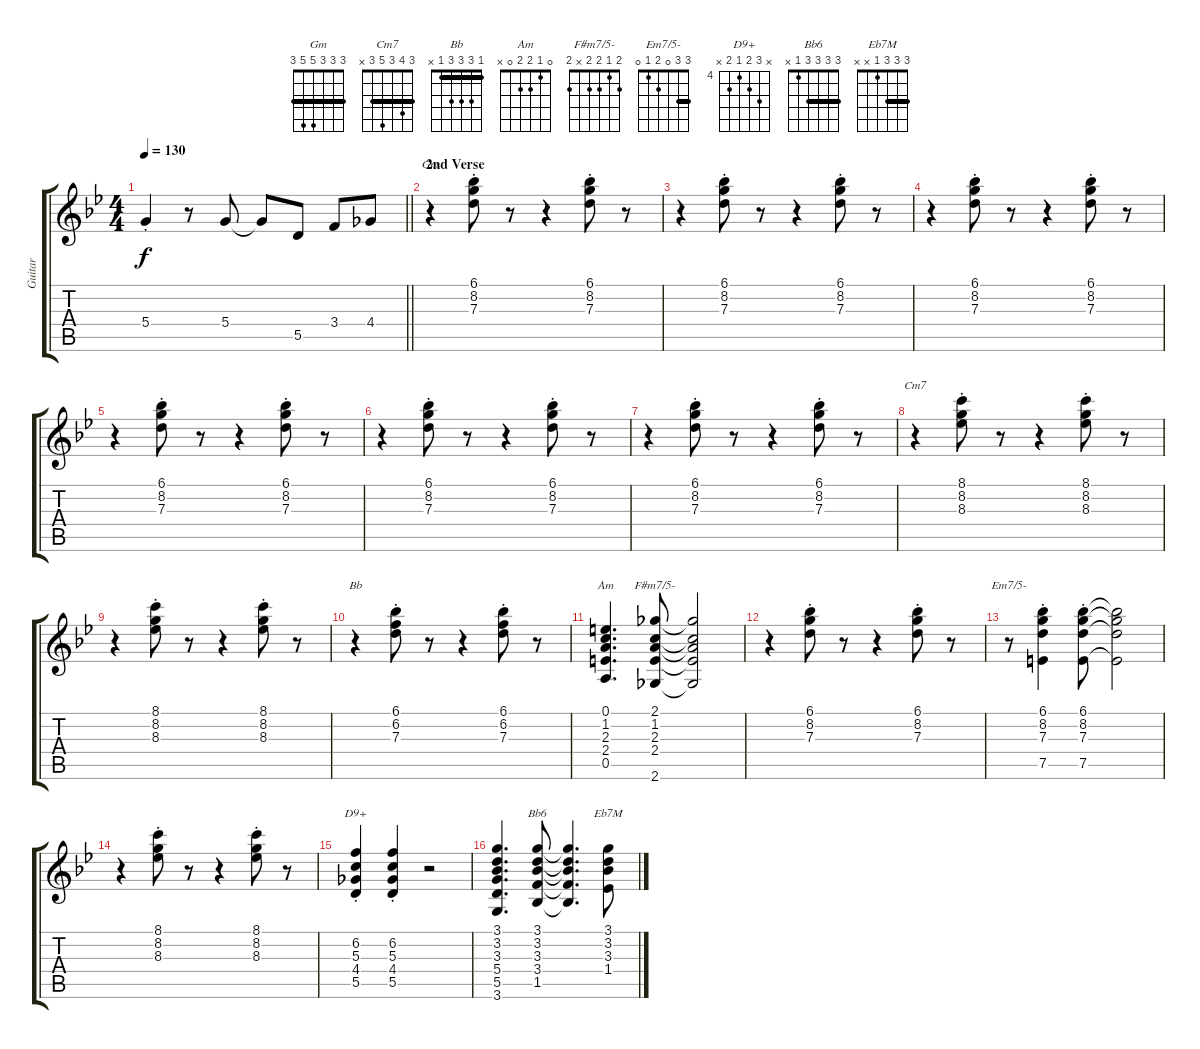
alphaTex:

\track ("Guitar" "Guitar") {instrument electricguitarjazz}
\staff {score tabs}
\tuning (E4 B3 G3 D3 A2 E2) {hide}
\chord ("Gm" 3 3 3 5 5 3) {barre 3}
\chord ("Cm7" 3 4 3 5 3 x) {barre 3}
\chord ("Bb" 1 3 3 3 1 x) {barre 1}
\chord ("Am" 0 1 2 2 0 x)
\chord ("F#m7/5-" 2 1 2 2 x 2)
\chord ("Em7/5-" 3 3 0 2 1 0) {barre 3}
\chord ("D9+" x 6 5 4 5 x) {firstfret 4}
\chord ("Bb6" 3 3 3 3 1 x) {barre 3}
\chord ("Eb7M" 3 3 3 1 x x) {barre 3}
\ts (4 4)
\tempo 130
\clef g2
\barLineRight lightlight
\ks bb
5.4{st}.4{dy f} r.8 5.4.8 5.4{t}.8 5.5.8 3.4.8 4.4.8 |
\section ("" "2nd Verse")
r.4{ch "Gm"} (6.1{st} 8.2{st} 7.3{st}).8 r.8 r.4 (6.1{st} 8.2{st} 7.3{st}).8 r.8 |
r.4 (6.1{st} 8.2{st} 7.3{st}).8 r.8 r.4 (6.1{st} 8.2{st} 7.3{st}).8 r.8 |
r.4 (6.1{st} 8.2{st} 7.3{st}).8 r.8 r.4 (6.1{st} 8.2{st} 7.3{st}).8 r.8 |
r.4 (6.1{st} 8.2{st} 7.3{st}).8 r.8 r.4 (6.1{st} 8.2{st} 7.3{st}).8 r.8 |
r.4 (6.1{st} 8.2{st} 7.3{st}).8 r.8 r.4 (6.1{st} 8.2{st} 7.3{st}).8 r.8 |
r.4 (6.1{st} 8.2{st} 7.3{st}).8 r.8 r.4 (6.1{st} 8.2{st} 7.3{st}).8 r.8 |
r.4{ch "Cm7"} (8.1{st} 8.2{st} 8.3{st}).8 r.8 r.4 (8.1{st} 8.2{st} 8.3{st}).8 r.8 |
r.4 (8.1{st} 8.2{st} 8.3{st}).8 r.8 r.4 (8.1{st} 8.2{st} 8.3{st}).8 r.8 |
r.4{ch "Bb"} (6.1{st} 6.2{st} 7.3{st}).8 r.8 r.4 (6.1{st} 6.2{st} 7.3{st}).8 r.8 |
(0.1 1.2 2.3 2.4 0.5).4{d ch "Am"} (2.1 1.2 2.3 2.4 2.6).8{ch "F#m7/5-"} (2.1{t} 1.2{t} 2.3{t} 2.4{t} 2.6{t}).2 |
r.4 (6.1{st} 8.2{st} 7.3{st}).8 r.8 r.4 (6.1{st} 8.2{st} 7.3{st}).8 r.8 |
r.8{ch "Em7/5-"} (6.1{st} 8.2{st} 7.3{st} 7.5{st}).4 (6.1{st} 8.2{st} 7.3{st} 7.5{st}).8 (6.1{t} 8.2{t} 7.3{t} 7.5{t}).2 |
r.4 (8.1{st} 8.2{st} 8.3{st}).8 r.8 r.4 (8.1{st} 8.2{st} 8.3{st}).8 r.8 |
(6.2{st} 5.3{st} 4.4{st} 5.5{st}).4{ch "D9+"} (6.2{st} 5.3{st} 4.4{st} 5.5{st}).4 r.2 |
(3.1 3.2 3.3 5.4 5.5 3.6).4{d} (3.1 3.2 3.3 3.4 1.5).8{ch "Bb6"} (3.1{t} 3.2{t} 3.3{t} 3.4{t} 1.5{t}).4{d} (3.1 3.2 3.3 1.4).8{ch "Eb7M"}
